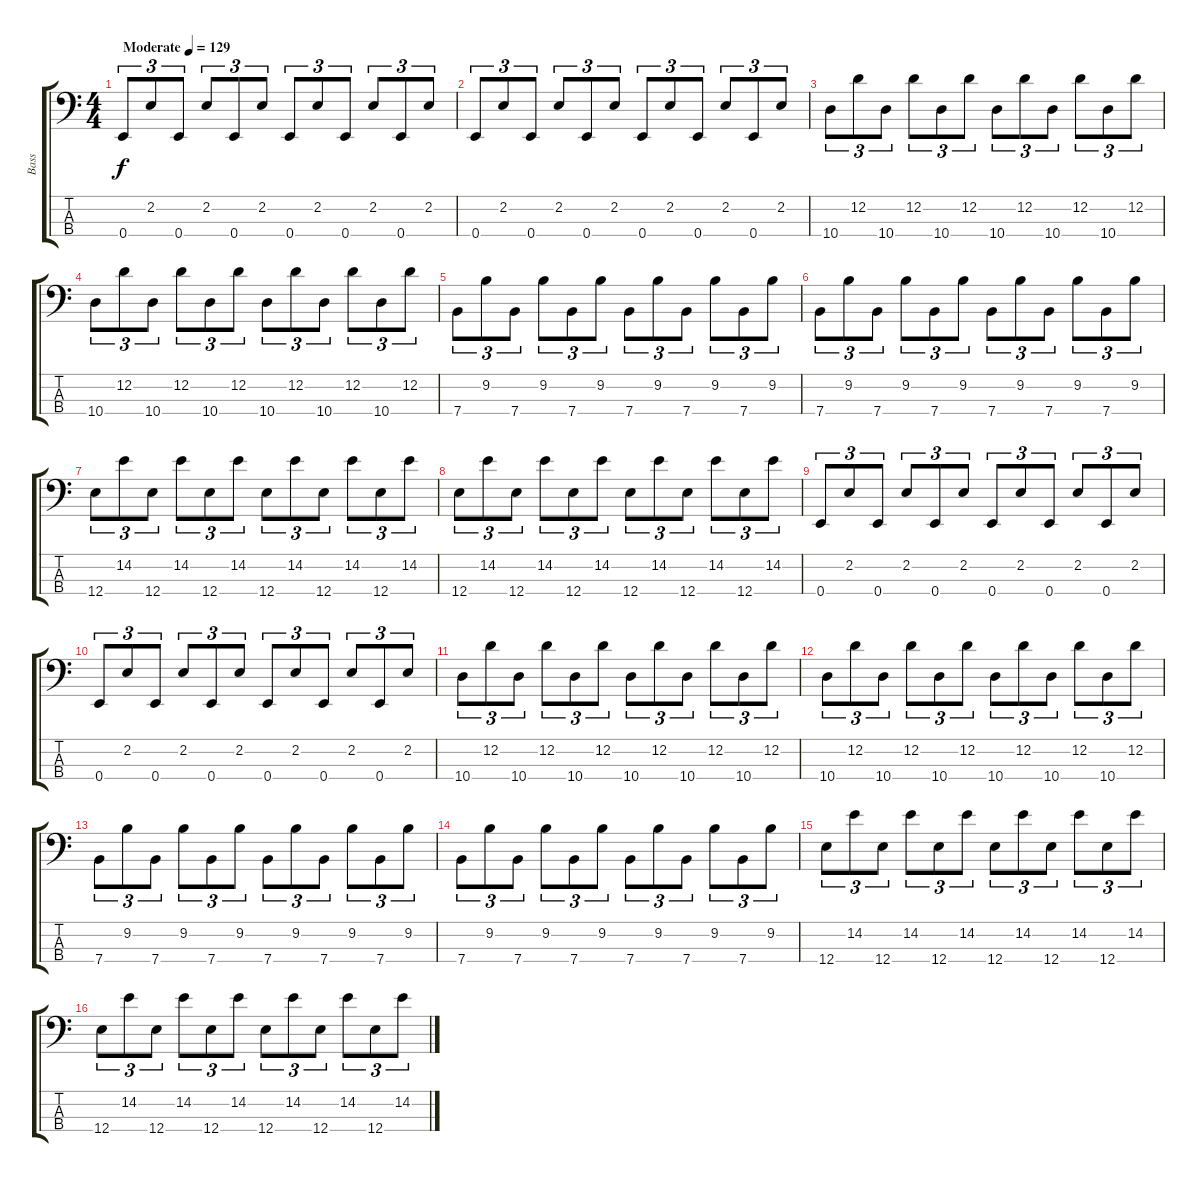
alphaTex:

\track ("Bass" "Bass") {instrument electricbassfinger}
\staff {score tabs}
\tuning (G2 D2 A1 E1) {hide}
\ts (4 4)
\tempo (129 "Moderate")
\clef f4
\ks c
0.4.8{tu (3 2) dy f instrument electricbassfinger} 2.2.8{tu (3 2)} 0.4.8{tu (3 2)} 2.2.8{tu (3 2)} 0.4.8{tu (3 2)} 2.2.8{tu (3 2)} 0.4.8{tu (3 2)} 2.2.8{tu (3 2)} 0.4.8{tu (3 2)} 2.2.8{tu (3 2)} 0.4.8{tu (3 2)} 2.2.8{tu (3 2)} |
0.4.8{tu (3 2)} 2.2.8{tu (3 2)} 0.4.8{tu (3 2)} 2.2.8{tu (3 2)} 0.4.8{tu (3 2)} 2.2.8{tu (3 2)} 0.4.8{tu (3 2)} 2.2.8{tu (3 2)} 0.4.8{tu (3 2)} 2.2.8{tu (3 2)} 0.4.8{tu (3 2)} 2.2.8{tu (3 2)} |
10.4.8{tu (3 2)} 12.2.8{tu (3 2)} 10.4.8{tu (3 2)} 12.2.8{tu (3 2)} 10.4.8{tu (3 2)} 12.2.8{tu (3 2)} 10.4.8{tu (3 2)} 12.2.8{tu (3 2)} 10.4.8{tu (3 2)} 12.2.8{tu (3 2)} 10.4.8{tu (3 2)} 12.2.8{tu (3 2)} |
10.4.8{tu (3 2)} 12.2.8{tu (3 2)} 10.4.8{tu (3 2)} 12.2.8{tu (3 2)} 10.4.8{tu (3 2)} 12.2.8{tu (3 2)} 10.4.8{tu (3 2)} 12.2.8{tu (3 2)} 10.4.8{tu (3 2)} 12.2.8{tu (3 2)} 10.4.8{tu (3 2)} 12.2.8{tu (3 2)} |
7.4.8{tu (3 2)} 9.2.8{tu (3 2)} 7.4.8{tu (3 2)} 9.2.8{tu (3 2)} 7.4.8{tu (3 2)} 9.2.8{tu (3 2)} 7.4.8{tu (3 2)} 9.2.8{tu (3 2)} 7.4.8{tu (3 2)} 9.2.8{tu (3 2)} 7.4.8{tu (3 2)} 9.2.8{tu (3 2)} |
7.4.8{tu (3 2)} 9.2.8{tu (3 2)} 7.4.8{tu (3 2)} 9.2.8{tu (3 2)} 7.4.8{tu (3 2)} 9.2.8{tu (3 2)} 7.4.8{tu (3 2)} 9.2.8{tu (3 2)} 7.4.8{tu (3 2)} 9.2.8{tu (3 2)} 7.4.8{tu (3 2)} 9.2.8{tu (3 2)} |
12.4.8{tu (3 2)} 14.2.8{tu (3 2)} 12.4.8{tu (3 2)} 14.2.8{tu (3 2)} 12.4.8{tu (3 2)} 14.2.8{tu (3 2)} 12.4.8{tu (3 2)} 14.2.8{tu (3 2)} 12.4.8{tu (3 2)} 14.2.8{tu (3 2)} 12.4.8{tu (3 2)} 14.2.8{tu (3 2)} |
12.4.8{tu (3 2)} 14.2.8{tu (3 2)} 12.4.8{tu (3 2)} 14.2.8{tu (3 2)} 12.4.8{tu (3 2)} 14.2.8{tu (3 2)} 12.4.8{tu (3 2)} 14.2.8{tu (3 2)} 12.4.8{tu (3 2)} 14.2.8{tu (3 2)} 12.4.8{tu (3 2)} 14.2.8{tu (3 2)} |
0.4.8{tu (3 2)} 2.2.8{tu (3 2)} 0.4.8{tu (3 2)} 2.2.8{tu (3 2)} 0.4.8{tu (3 2)} 2.2.8{tu (3 2)} 0.4.8{tu (3 2)} 2.2.8{tu (3 2)} 0.4.8{tu (3 2)} 2.2.8{tu (3 2)} 0.4.8{tu (3 2)} 2.2.8{tu (3 2)} |
0.4.8{tu (3 2)} 2.2.8{tu (3 2)} 0.4.8{tu (3 2)} 2.2.8{tu (3 2)} 0.4.8{tu (3 2)} 2.2.8{tu (3 2)} 0.4.8{tu (3 2)} 2.2.8{tu (3 2)} 0.4.8{tu (3 2)} 2.2.8{tu (3 2)} 0.4.8{tu (3 2)} 2.2.8{tu (3 2)} |
10.4.8{tu (3 2)} 12.2.8{tu (3 2)} 10.4.8{tu (3 2)} 12.2.8{tu (3 2)} 10.4.8{tu (3 2)} 12.2.8{tu (3 2)} 10.4.8{tu (3 2)} 12.2.8{tu (3 2)} 10.4.8{tu (3 2)} 12.2.8{tu (3 2)} 10.4.8{tu (3 2)} 12.2.8{tu (3 2)} |
10.4.8{tu (3 2)} 12.2.8{tu (3 2)} 10.4.8{tu (3 2)} 12.2.8{tu (3 2)} 10.4.8{tu (3 2)} 12.2.8{tu (3 2)} 10.4.8{tu (3 2)} 12.2.8{tu (3 2)} 10.4.8{tu (3 2)} 12.2.8{tu (3 2)} 10.4.8{tu (3 2)} 12.2.8{tu (3 2)} |
7.4.8{tu (3 2)} 9.2.8{tu (3 2)} 7.4.8{tu (3 2)} 9.2.8{tu (3 2)} 7.4.8{tu (3 2)} 9.2.8{tu (3 2)} 7.4.8{tu (3 2)} 9.2.8{tu (3 2)} 7.4.8{tu (3 2)} 9.2.8{tu (3 2)} 7.4.8{tu (3 2)} 9.2.8{tu (3 2)} |
7.4.8{tu (3 2)} 9.2.8{tu (3 2)} 7.4.8{tu (3 2)} 9.2.8{tu (3 2)} 7.4.8{tu (3 2)} 9.2.8{tu (3 2)} 7.4.8{tu (3 2)} 9.2.8{tu (3 2)} 7.4.8{tu (3 2)} 9.2.8{tu (3 2)} 7.4.8{tu (3 2)} 9.2.8{tu (3 2)} |
12.4.8{tu (3 2)} 14.2.8{tu (3 2)} 12.4.8{tu (3 2)} 14.2.8{tu (3 2)} 12.4.8{tu (3 2)} 14.2.8{tu (3 2)} 12.4.8{tu (3 2)} 14.2.8{tu (3 2)} 12.4.8{tu (3 2)} 14.2.8{tu (3 2)} 12.4.8{tu (3 2)} 14.2.8{tu (3 2)} |
12.4.8{tu (3 2)} 14.2.8{tu (3 2)} 12.4.8{tu (3 2)} 14.2.8{tu (3 2)} 12.4.8{tu (3 2)} 14.2.8{tu (3 2)} 12.4.8{tu (3 2)} 14.2.8{tu (3 2)} 12.4.8{tu (3 2)} 14.2.8{tu (3 2)} 12.4.8{tu (3 2)} 14.2.8{tu (3 2)}
